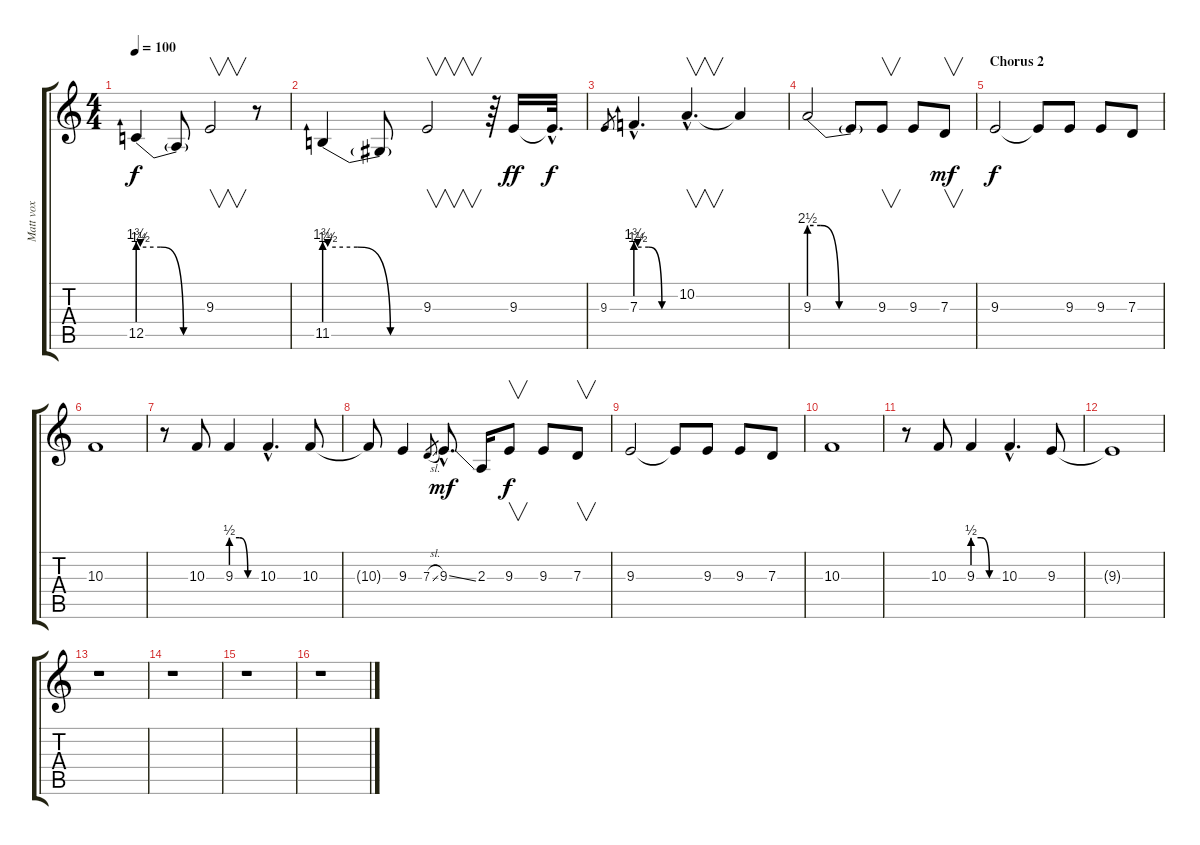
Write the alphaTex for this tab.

\track ("Matt vox" "Matt vox") {instrument lead2sawtooth}
\staff {score tabs}
\tuning (E4 B3 G3 D3 A2 E2) {hide}
\ts (4 4)
\tempo 100
\clef g2
\ks c
12.5{be (custom 0 7 2 6 20 6 40 0 60 0)}.4{dy f} 12.5{t}.8 9.3.2{v} r.8 |
11.5{be (custom 0 7 2 6 20 6 40 0 60 0)}.4 11.5{t}.8 9.3.2{v} r.64 9.3.16{dy ff} 9.3{hac t}.32{d dy f} |
9.3.8{gr} 7.3{be (custom 0 7 3 6 20 6 40 0 60 0) hac}.4{d} 10.2{hac}.4{v d} 10.2{t}.4 |
9.3{be (custom 0 10 10 10 26 0 60 0)}.2 9.3{t}.8 9.3.8{v} 9.3.8 7.3.8{v dy mf} |
\section ("" "Chorus 2")
9.3.2{dy f} 9.3{t}.8 9.3.8 9.3.8 7.3.8 |
10.3.1 |
r.8 10.3.8 9.3{be (custom 0 2 20 2 40 0 60 0)}.4 10.3{hac}.4{d} 10.3.8 |
10.3{t}.8 9.3.4 7.3{sl}.8{gr} 9.3{ss hac}.8{d dy mf} 2.3.16 9.3.8{v dy f} 9.3.8 7.3.8{v} |
9.3.2 9.3{t}.8 9.3.8 9.3.8 7.3.8 |
10.3.1 |
r.8 10.3.8 9.3{be (custom 0 2 20 2 40 0 60 0)}.4 10.3{hac}.4{d} 9.3.8 |
9.3{t}.1 |
r.1 |
r.1 |
r.1 |
r.1
